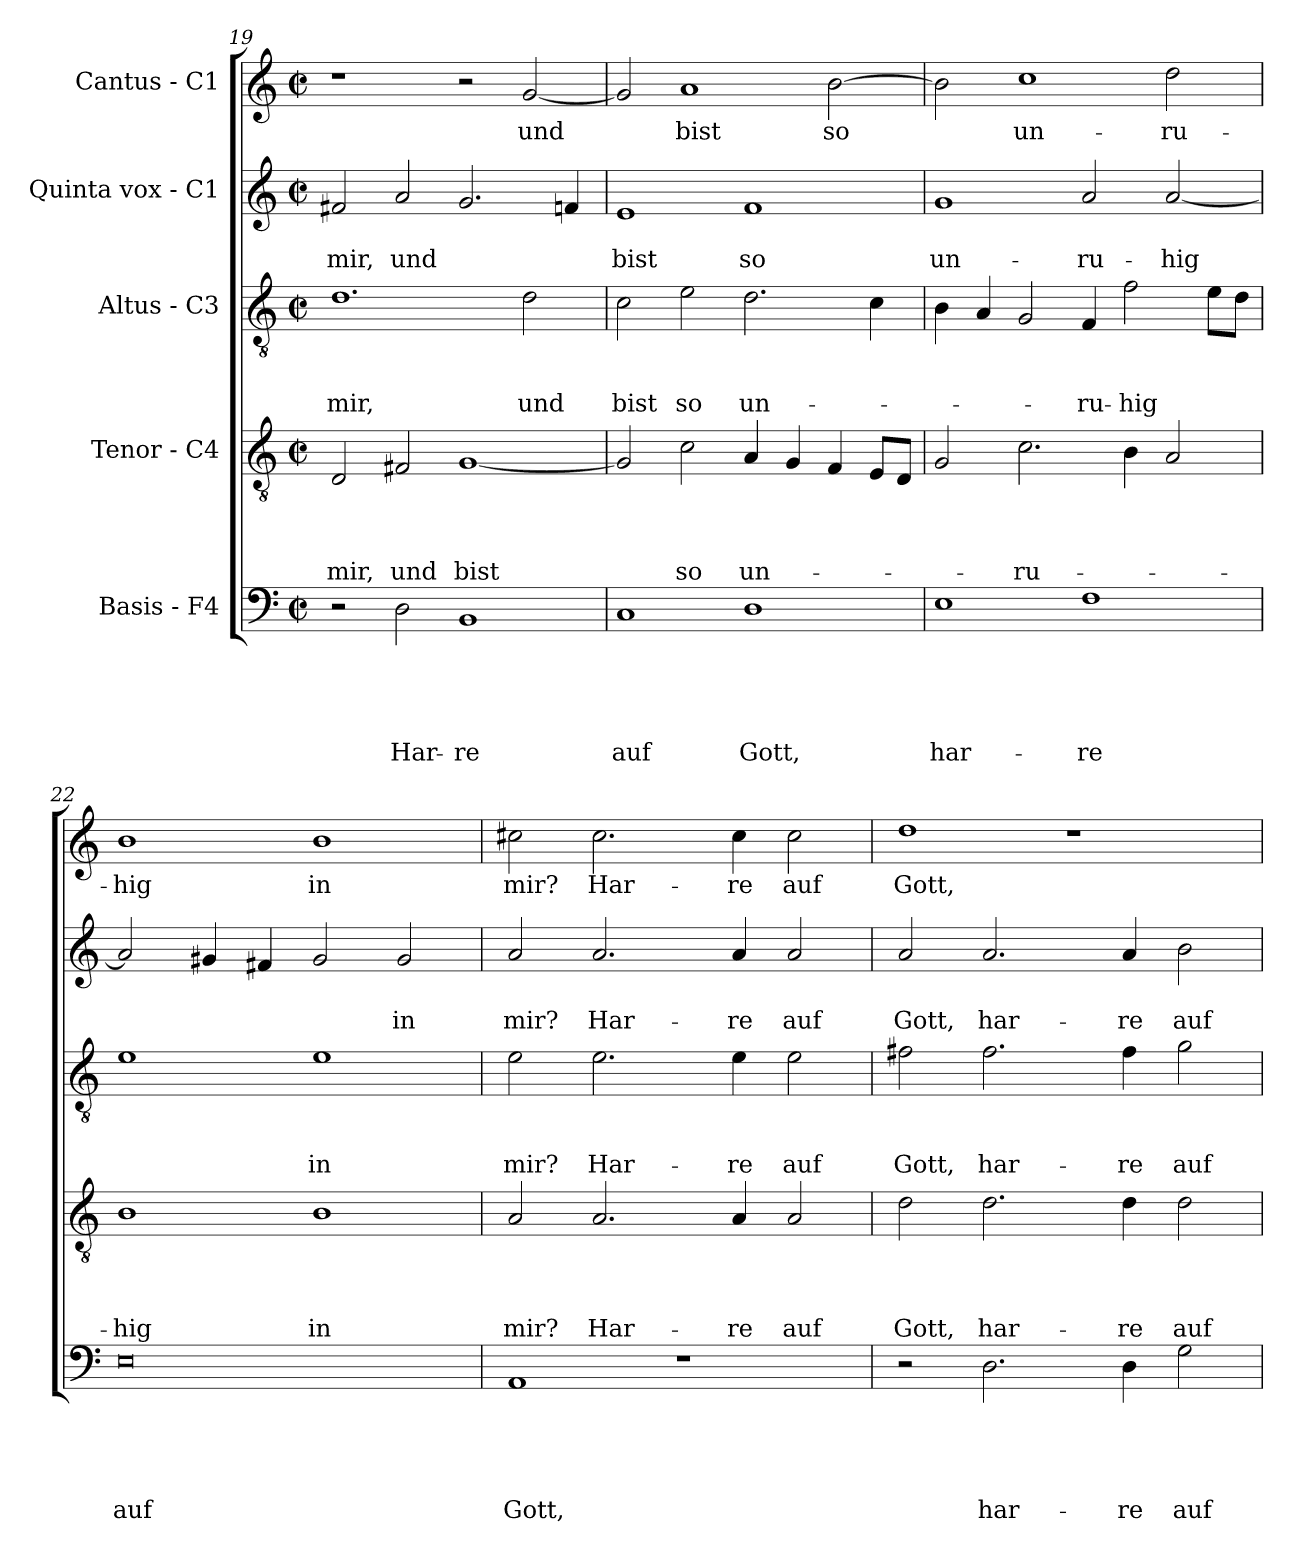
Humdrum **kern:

**kern	**text	**text	**text	**text	**text	**kern	**text	**text	**text	**text	**kern	**text	**text	**text	**kern	**text	**text	**kern	**text
*part5	*part5	*part5	*part5	*part5	*part5	*part4	*part4	*part4	*part4	*part4	*part3	*part3	*part3	*part3	*part2	*part2	*part2	*part1	*part1
*staff5	*staff5	*staff5	*staff5	*staff5	*staff5	*staff4	*staff4	*staff4	*staff4	*staff4	*staff3	*staff3	*staff3	*staff3	*staff2	*staff2	*staff2	*staff1	*staff1
*I"Basis - F4	*	*	*	*	*	*I"Tenor - C4	*	*	*	*	*I"Altus - C3	*	*	*	*I"Quinta vox - C1	*	*	*I"Cantus - C1	*
*clefF4	*	*	*	*	*	*clefGv2	*	*	*	*	*clefGv2	*	*	*	*clefG2	*	*	*clefG2	*
*k[]	*	*	*	*	*	*k[]	*	*	*	*	*k[]	*	*	*	*k[]	*	*	*k[]	*
*C:	*	*	*	*	*	*C:	*	*	*	*	*C:	*	*	*	*C:	*	*	*C:	*
*M2/2	*	*	*	*	*	*M2/2	*	*	*	*	*M2/2	*	*	*	*M2/2	*	*	*M2/2	*
*met(c|)	*	*	*	*	*	*met(c|)	*	*	*	*	*met(c|)	*	*	*	*met(c|)	*	*	*met(c|)	*
=19	=19	=19	=19	=19	=19	=19	=19	=19	=19	=19	=19	=19	=19	=19	=19	=19	=19	=19	=19
!	!	!	!	!	!	!	!	!	!	!LO:LY:b	!	!	!	!LO:LY:b	!	!	!LO:LY:b	!	!
2r	.	.	.	.	.	2D/	.	.	.	mir,	1.d	.	.	mir,	2f#X/	.	mir,	1r	.
!	!	!	!	!	!LO:LY:b	!	!	!	!	!LO:LY:b	!	!	!	!	!	!	!LO:LY:b	!	!
2D\	.	.	.	.	Har-	2F#X/	.	.	.	und	.	.	.	.	2a/	.	und	.	.
!	!	!	!	!	!LO:LY:b	!	!	!	!	!LO:LY:b	!	!	!	!	!	!	!	!	!
1BB	.	.	.	.	-re	[1G	.	.	.	bist	.	.	.	.	2.g/	.	.	2r	.
!	!	!	!	!	!	!	!	!	!	!	!	!	!	!LO:LY:b	!	!	!	!	!LO:LY:b
.	.	.	.	.	.	.	.	.	.	.	2d\	.	.	und	.	.	.	[2g/	und
.	.	.	.	.	.	.	.	.	.	.	.	.	.	.	4fn/	.	.	.	.
=20	=20	=20	=20	=20	=20	=20	=20	=20	=20	=20	=20	=20	=20	=20	=20	=20	=20	=20	=20
!	!	!	!	!	!LO:LY:b	!	!	!	!	!	!	!	!	!LO:LY:b	!	!	!LO:LY:b	!	!
1C	.	.	.	.	auf	2G/]	.	.	.	.	2c\	.	.	bist	1e	.	bist	2g/]	.
!	!	!	!	!	!	!	!	!	!	!LO:LY:b	!	!	!	!LO:LY:b	!	!	!	!	!LO:LY:b
.	.	.	.	.	.	2c\	.	.	.	so	2e\	.	.	so	.	.	.	1a	bist
!	!	!	!	!	!LO:LY:b	!	!	!	!	!LO:LY:b	!	!	!	!LO:LY:b	!	!	!LO:LY:b	!	!
1D	.	.	.	.	Gott,	4A/	.	.	.	un-	2.d\	.	.	un-	1f	.	so	.	.
.	.	.	.	.	.	4G/	.	.	.	.	.	.	.	.	.	.	.	.	.
!	!	!	!	!	!	!	!	!	!	!	!	!	!	!	!	!	!	!	!LO:LY:b
.	.	.	.	.	.	4F/	.	.	.	.	.	.	.	.	.	.	.	[2b\	so
.	.	.	.	.	.	8E/L	.	.	.	.	4c\	.	.	.	.	.	.	.	.
.	.	.	.	.	.	8D/J	.	.	.	.	.	.	.	.	.	.	.	.	.
=21	=21	=21	=21	=21	=21	=21	=21	=21	=21	=21	=21	=21	=21	=21	=21	=21	=21	=21	=21
!	!	!	!	!	!LO:LY:b	!	!	!	!	!	!	!	!	!	!	!	!LO:LY:b	!	!
1E	.	.	.	.	har-	2G/	.	.	.	.	4B\	.	.	.	1g	.	un-	2b\]	.
.	.	.	.	.	.	.	.	.	.	.	4A/	.	.	.	.	.	.	.	.
!	!	!	!	!	!	!	!	!	!	!LO:LY:b	!	!	!	!	!	!	!	!	!LO:LY:b
.	.	.	.	.	.	2.c\	.	.	.	-ru-	2G/	.	.	.	.	.	.	1cc	un-
!	!	!	!	!	!LO:LY:b	!	!	!	!	!	!	!	!	!LO:LY:b	!	!	!LO:LY:b	!	!
1F	.	.	.	.	-re	.	.	.	.	.	4F/	.	.	-ru-	2a/	.	-ru-	.	.
!	!	!	!	!	!	!	!	!	!	!	!	!	!	!LO:LY:b	!	!	!	!	!
.	.	.	.	.	.	4B\	.	.	.	.	2f\	.	.	-hig	.	.	.	.	.
!	!	!	!	!	!	!	!	!	!	!	!	!	!	!	!	!	!LO:LY:b	!	!LO:LY:b
.	.	.	.	.	.	2A/	.	.	.	.	.	.	.	.	[2a/	.	-hig	2dd\	-ru-
.	.	.	.	.	.	.	.	.	.	.	8e\L	.	.	.	.	.	.	.	.
.	.	.	.	.	.	.	.	.	.	.	8d\J	.	.	.	.	.	.	.	.
=22	=22	=22	=22	=22	=22	=22	=22	=22	=22	=22	=22	=22	=22	=22	=22	=22	=22	=22	=22
!	!	!	!	!	!LO:LY:b	!	!	!	!	!LO:LY:b	!	!	!	!	!	!	!	!	!LO:LY:b
0E	.	.	.	.	auf	1B	.	.	.	-hig	1e	.	.	.	2a/]	.	.	1b	-hig
.	.	.	.	.	.	.	.	.	.	.	.	.	.	.	4g#X/	.	.	.	.
.	.	.	.	.	.	.	.	.	.	.	.	.	.	.	4f#X/	.	.	.	.
!	!	!	!	!	!	!	!	!	!	!LO:LY:b	!	!	!	!LO:LY:b	!	!	!	!	!LO:LY:b
.	.	.	.	.	.	1B	.	.	.	in	1e	.	.	in	2g#/	.	.	1b	in
!	!	!	!	!	!	!	!	!	!	!	!	!	!	!	!	!	!LO:LY:b	!	!
.	.	.	.	.	.	.	.	.	.	.	.	.	.	.	2g#/	.	in	.	.
!!LO:PB:g=z
=23	=23	=23	=23	=23	=23	=23	=23	=23	=23	=23	=23	=23	=23	=23	=23	=23	=23	=23	=23
!	!	!	!	!	!LO:LY:b	!	!	!	!	!LO:LY:b	!	!	!	!LO:LY:b	!	!	!LO:LY:b	!	!LO:LY:b
1AA	.	.	.	.	Gott,	2A/	.	.	.	mir?	2e\	.	.	mir?	2a/	.	mir?	2cc#X\	mir?
!	!	!	!	!	!	!	!	!	!	!LO:LY:b	!	!	!	!LO:LY:b	!	!	!LO:LY:b	!	!LO:LY:b
.	.	.	.	.	.	2.A/	.	.	.	Har-	2.e\	.	.	Har-	2.a/	.	Har-	2.cc#\	Har-
1r	.	.	.	.	.	.	.	.	.	.	.	.	.	.	.	.	.	.	.
!	!	!	!	!	!	!	!	!	!	!LO:LY:b	!	!	!	!LO:LY:b	!	!	!LO:LY:b	!	!LO:LY:b
.	.	.	.	.	.	4A/	.	.	.	-re	4e\	.	.	-re	4a/	.	-re	4cc#\	-re
!	!	!	!	!	!	!	!	!	!	!LO:LY:b	!	!	!	!LO:LY:b	!	!	!LO:LY:b	!	!LO:LY:b
.	.	.	.	.	.	2A/	.	.	.	auf	2e\	.	.	auf	2a/	.	auf	2cc#\	auf
=24	=24	=24	=24	=24	=24	=24	=24	=24	=24	=24	=24	=24	=24	=24	=24	=24	=24	=24	=24
!	!	!	!	!	!	!	!	!	!	!LO:LY:b	!	!	!	!LO:LY:b	!	!	!LO:LY:b	!	!LO:LY:b
2r	.	.	.	.	.	2d\	.	.	.	Gott,	2f#X\	.	.	Gott,	2a/	.	Gott,	1dd	Gott,
!	!	!	!	!	!LO:LY:b	!	!	!	!	!LO:LY:b	!	!	!	!LO:LY:b	!	!	!LO:LY:b	!	!
2.D\	.	.	.	.	har-	2.d\	.	.	.	har-	2.f#\	.	.	har-	2.a/	.	har-	.	.
.	.	.	.	.	.	.	.	.	.	.	.	.	.	.	.	.	.	1r	.
!	!	!	!	!	!LO:LY:b	!	!	!	!	!LO:LY:b	!	!	!	!LO:LY:b	!	!	!LO:LY:b	!	!
4D\	.	.	.	.	-re	4d\	.	.	.	-re	4f#\	.	.	-re	4a/	.	-re	.	.
!	!	!	!	!	!LO:LY:b	!	!	!	!	!LO:LY:b	!	!	!	!LO:LY:b	!	!	!LO:LY:b	!	!
2G\	.	.	.	.	auf	2d\	.	.	.	auf	2g\	.	.	auf	2b\	.	auf	.	.
=	=	=	=	=	=	=	=	=	=	=	=	=	=	=	=	=	=	=	=
*-	*-	*-	*-	*-	*-	*-	*-	*-	*-	*-	*-	*-	*-	*-	*-	*-	*-	*-	*-
